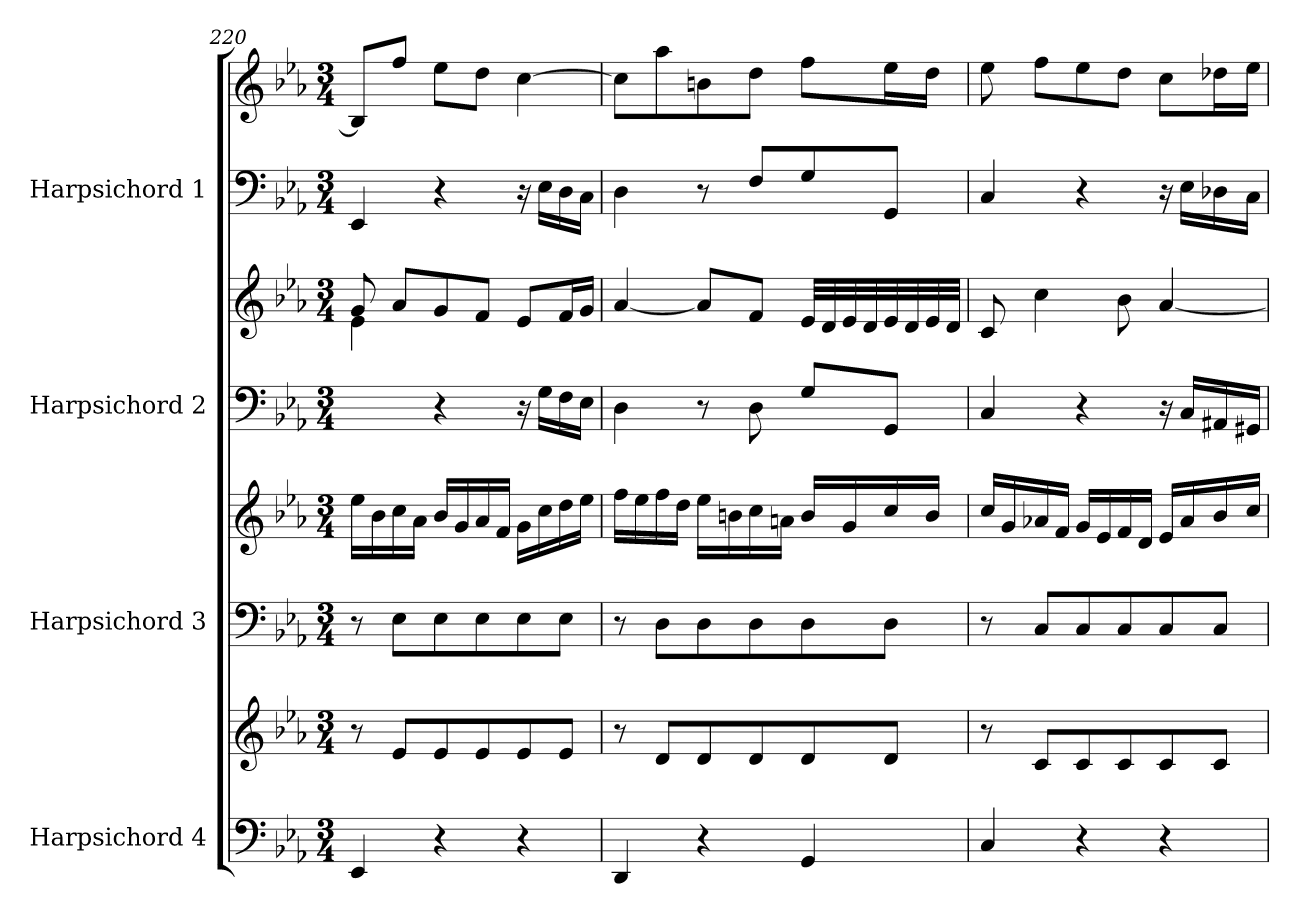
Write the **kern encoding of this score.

**kern	**kern	**kern	**kern	**kern	**kern	**kern	**kern
*part4	*part4	*part3	*part3	*part2	*part2	*part1	*part1
*staff8	*staff7	*staff6	*staff5	*staff4	*staff3	*staff2	*staff1
*I"Harpsichord 4	*	*I"Harpsichord 3	*	*I"Harpsichord 2	*	*I"Harpsichord 1	*
*I'Hp	*	*I'Hp	*	*I'Hp	*	*I'Hp	*
!!LO:PB:g=z
*clefF4	*clefG2	*clefF4	*clefG2	*clefF4	*clefG2	*clefF4	*clefG2
*k[b-e-a-]	*k[b-e-a-]	*k[b-e-a-]	*k[b-e-a-]	*k[b-e-a-]	*k[b-e-a-]	*k[b-e-a-]	*k[b-e-a-]
*M3/4	*M3/4	*M3/4	*M3/4	*M3/4	*M3/4	*M3/4	*M3/4
=220	=220	=220	=220	=220	=220	=220	=220
*	*	*	*	*	*^	*	*
4EE-/	8r	8r	16ee-\LL	4ryy	8g/	4e-\	4EE-/	8B-/L]
.	.	.	16b-\	.	.	.	.	.
.	8e-/L	8E-\L	16cc\	.	8a-/L	.	.	8ff/J
.	.	.	16a-\JJ	.	.	.	.	.
4r	8e-/	8E-\	16b-/LL	4r	8g/	2ryy	4r	8ee-\L
.	.	.	16g/	.	.	.	.	.
.	8e-/	8E-\	16a-/	.	8f/J	.	.	8dd\J
.	.	.	16f/JJ	.	.	.	.	.
4r	8e-/	8E-\	16g\LL	16r	8e-/L	.	16r	[4cc\
.	.	.	16cc\	16G\LL	.	.	16E-\LL	.
.	8e-/J	8E-\J	16dd\	16F\	16f/L	.	16D\	.
.	.	.	16ee-\JJ	16E-\JJ	16g/JJ	.	16C\JJ	.
*	*	*	*	*	*v	*v	*	*
=221	=221	=221	=221	=221	=221	=221	=221
4DD/	8r	8r	16ff\LL	4D\	[4a-/	4D\	8cc\L]
.	.	.	16ee-\	.	.	.	.
.	8d/L	8D\L	16ff\	.	.	.	8aa-\
.	.	.	16dd\JJ	.	.	.	.
4r	8d/	8D\	16ee-\LL	8r	8a-/L]	8r	8bn\
.	.	.	16bn\	.	.	.	.
.	8d/	8D\	16cc\	8D\	8f/J	8F/L	8dd\J
.	.	.	16an\JJ	.	.	.	.
4GG/	8d/	8D\	16b/LL	8G/L	32e-/LLL	8G/	8ff\L
.	.	.	.	.	32d/	.	.
.	.	.	16g/	.	32e-/	.	.
.	.	.	.	.	32d/	.	.
.	8d/J	8D\J	16cc/	8GG/J	32e-/	8GG/J	16ee-\L
.	.	.	.	.	32d/	.	.
.	.	.	16b/JJ	.	32e-/	.	16dd\JJ
.	.	.	.	.	32d/JJJ	.	.
=222	=222	=222	=222	=222	=222	=222	=222
4C/	8r	8r	16cc/LL	4C/	8c/	4C/	8ee-\
.	.	.	16g/	.	.	.	.
.	8c/L	8C/L	16a-X/	.	4cc\	.	8ff\L
.	.	.	16f/JJ	.	.	.	.
4r	8c/	8C/	16g/LL	4r	.	4r	8ee-\
.	.	.	16e-/	.	.	.	.
.	8c/	8C/	16f/	.	8b-\	.	8dd\J
.	.	.	16d/JJ	.	.	.	.
4r	8c/	8C/	16e-/LL	16r	[4a-/	16r	8cc\L
.	.	.	16a-/	16C/LL	.	16E-\LL	.
.	8c/J	8C/J	16b-/	16AA#X/	.	16D-X\	16dd-X\L
.	.	.	16cc/JJ	16GG#X/JJ	.	16C\JJ	16ee-\JJ
=	=	=	=	=	=	=	=
*-	*-	*-	*-	*-	*-	*-	*-
